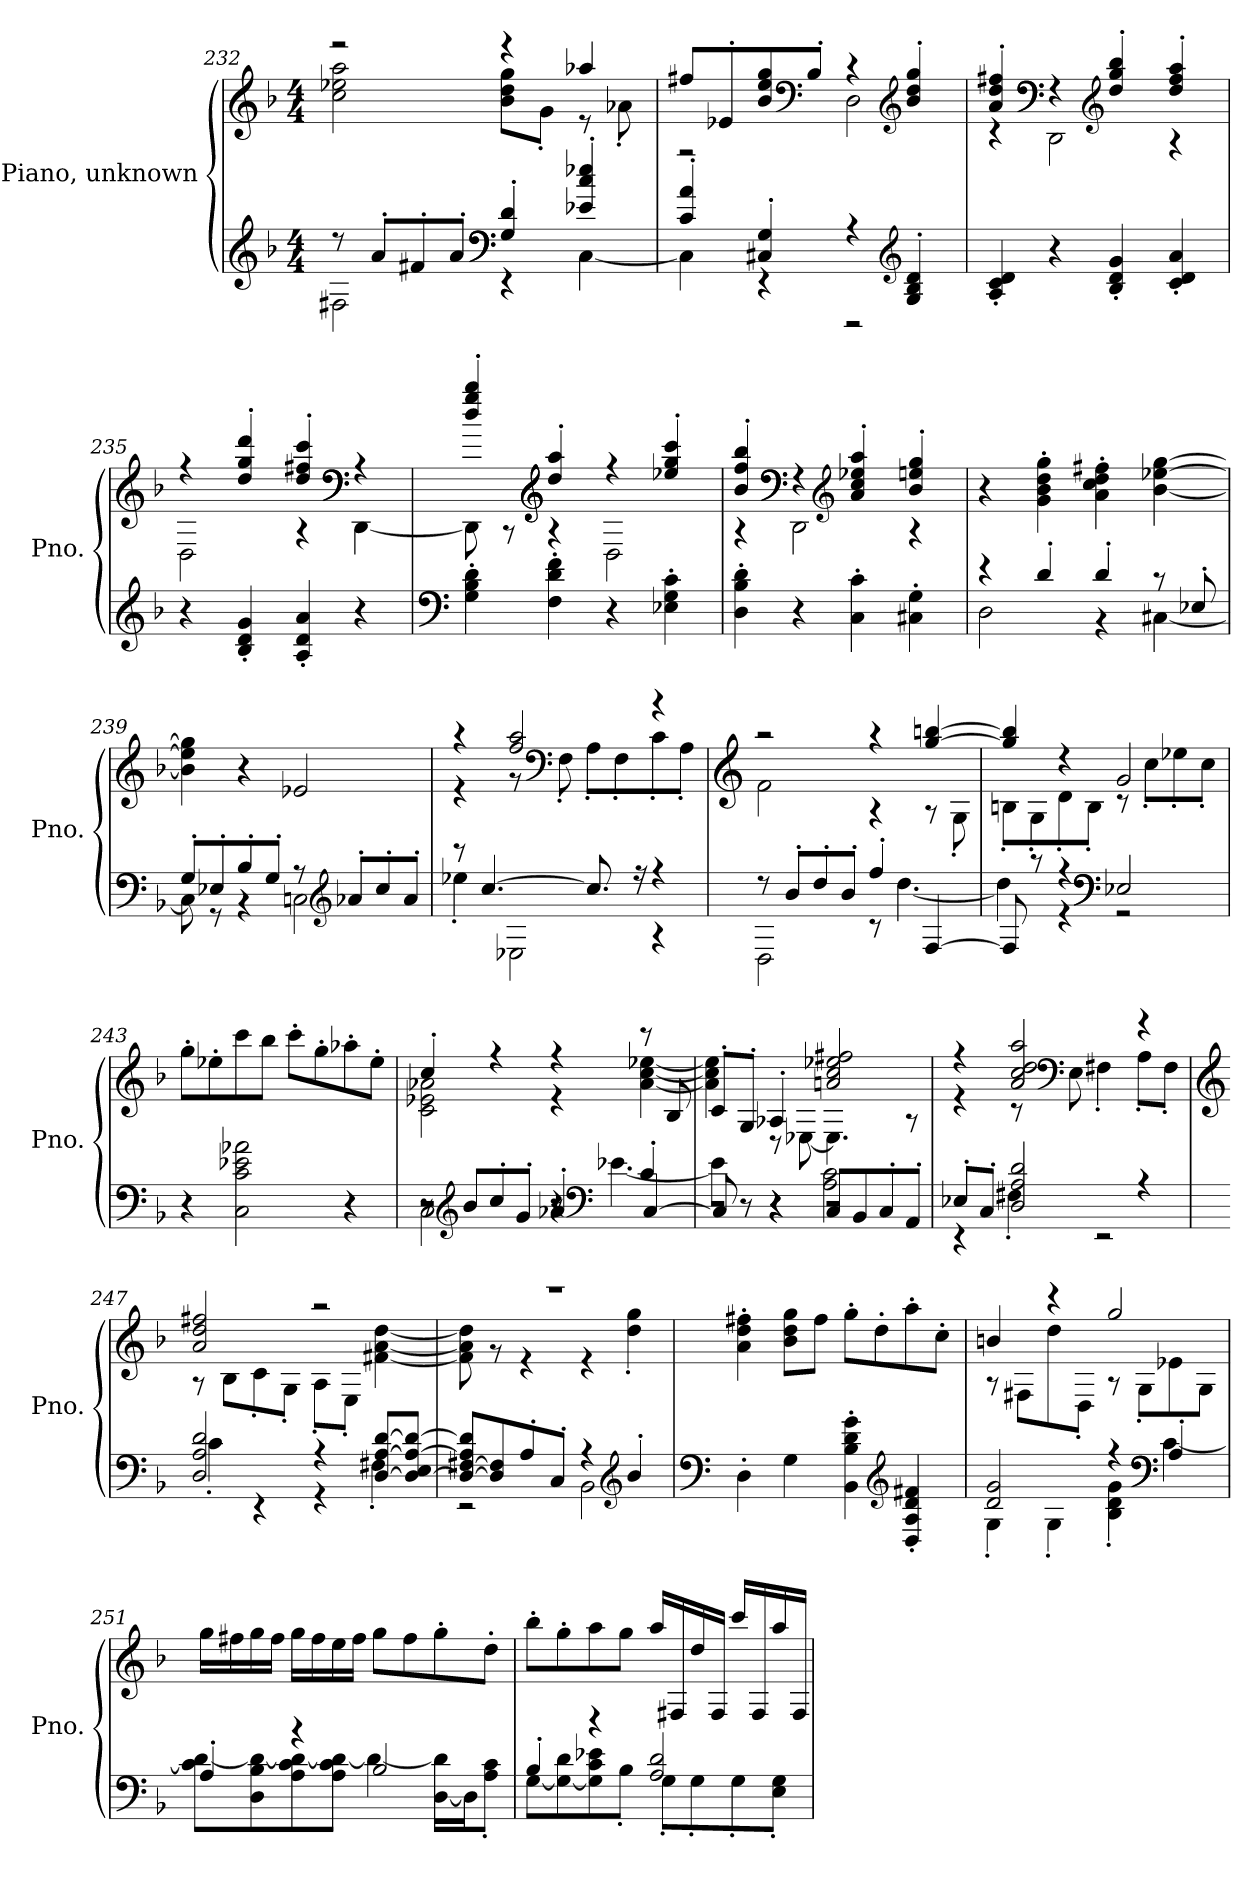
**kern	**kern
*part1	*part1
*staff2	*staff1
*I"Piano, unknown	*
*I'Pno.	*
*clefG2	*clefG2
*k[b-]	*k[b-]
*M4/4	*M4/4
=232	=232
*^	*^
8r	2F#X\	2r	2cc\ 2ee-X\ 2aa\
8a'/L	.	.	.
8f#X'/	.	.	.
8a'/J	.	.	.
*clefF4	*	*	*
4G/' 4d/'	4r	4r	8b-\ 8dd\ 8gg\L
.	.	.	8g'\J
4e-X/' 4cc/' 4ee-X/'	[4C\	4aa-X/	8r
.	.	.	8a-X'\
!!LO:LB:g=z	!!
=233	=233	=233	=233
4c/' 4a/'	4C\]	8ff#X/L	2r
.	.	8e-X'/	.
4C#X/' 4G/'	4r	8b-/ 8ee/ 8gg/	.
*	*	*clefF4	*
.	.	8B-'/J	.
4r	2r	4r	2D\
*clefG2	*	*clefG2	*
4G/' 4B-/' 4d/'	.	4b-/' 4dd/' 4gg/'	.
*v	*v	*	*
=234	=234	=234
4A/' 4c/' 4d/'	4a/' 4dd/' 4ff#X/'	4r
*	*clefF4	*
4r	4r	2DD\
*	*clefG2	*
4B-/' 4d/' 4g/'	4dd/' 4gg/' 4bb-/'	.
4c/' 4d/' 4a/'	4dd/' 4ff#/' 4aa/'	4r
=235	=235	=235
4r	4r	2D\
4B-/' 4d/' 4g/'	4dd/' 4gg/' 4ddd/'	.
4A/' 4d/' 4a/'	4dd/' 4ff#X/' 4ccc/'	4r
*	*clefF4	*
4r	4r	[4DD\
=236	=236	=236
*clefF4	*	*
4G\' 4B-\' 4d\'	4dd/' 4gg/' 4bb-/'	8DD\]
.	.	8r
*	*clefG2	*
4F\' 4d\' 4f\'	4dd/' 4aa/'	4r
4r	4r	2D\
4E-X\' 4G\' 4c\'	4ee-X/' 4gg/' 4ccc/'	.
!!LO:LB:g=z	!!
=237	=237	=237
4D\' 4B-\' 4d\'	4b-/' 4ff/' 4bb-/'	4r
*	*clefF4	*
4r	4r	2DD\
*	*clefG2	*
4C\' 4c\'	4a/' 4cc/' 4ee-X/' 4aa/'	.
4C#X\' 4G\'	4b-/' 4een/' 4gg/'	4r
*	*v	*v
=238	=238
*^	*
4r	2D\	4r
4d'/	.	4g\' 4b-\' 4dd\' 4gg\'
4d'/	4r	4a\' 4cc\' 4dd\' 4ff#X\'
8r	[4C#X\	[4b-\ [4ee-X\ [4gg\
8E-X'/	.	.
=239	=239	=239
8G'/L	8C#\]	4b-\] 4ee-\] 4gg\]
8E-X'/	8r	.
8B-'/	4r	4r
8G'/J	.	.
8r	2Cn\	2e-X/
*clefG2	*	*
8a-X'/L	.	.
8cc'/	.	.
8a-'/J	.	.
=240	=240	=240
*	*	*^
8r	4ee-X'\	4r	4r
[4.cc/	.	.	.
.	2E-X\	2ff/ 2aa/	8r
*	*	*clefF4	*
.	.	.	8F'\
8.cc/]	.	.	8A'\L
.	.	.	8F'\
16r	.	.	.
4r	4r	4r	8c'\
.	.	.	8A'\J
!!LO:LB:g=z	!!
=241	=241	=241	=241
*	*	*clefG2	*
8r	2D\	2r	2f\
8b-'/L	.	.	.
8dd'/	.	.	.
8b-'/J	.	.	.
4ff'/	8r	4r	4r
.	[4.dd\	.	.
[4F/	.	[4gg/ [4bbn/	8r
.	.	.	8G'\
=242	=242	=242	=242
8F/]	4dd\]	4gg/] 4bb/]	8Bn'\L
8r	.	.	8G'\
4r	4r	4r	8d'\
.	.	.	8B'\J
*clefF4	*	*	*
2E-X/	2r	2g/	8r
.	.	.	8cc'\L
.	.	.	8ee-X'\
.	.	.	8cc'\J
*v	*v	*	*
*	*v	*v
=243	=243
4r	8gg'\L
.	8ee-X'\
2C\ 2c\ 2e-X\ 2a-X\	8ccc\
.	8bb-\J
.	8ccc'\L
.	8gg'\
4r	8aa-X'\
.	8ee-'\J
!!LO:LB:g=z
=244	=244
*^	*^
*	*^	*	*
8r	2C\	2r	4cc'/	2c\ 2e-X\ 2a-X\
*clefG2	*	*	*	*
8b-/L	.	.	.	.
8cc'/	.	.	4r	.
8g'/J	.	.	.	.
4a-X'/	8r	4r	4r	4r
*clefF4	*	*	*	*
.	[4.e-X\	.	.	.
4c'/	.	[4C/	8r	[4a-\ [4cc\ [4ee-X\
.	.	.	8B-/	.
=245	=245	=245	=245	=245
2r	4e-\]	8C/]	8c'/L	4a-\] 4cc\] 4ee-\]
.	.	8r	8G'/J	.
.	4r	4r	4A-X'/	8r
.	.	.	.	[8E-X\
8C/L	2A\ 2c\	2r	2an/ 2cc/ 2ee-X/ 2ff#X/	4.E-\]
8BB-/	.	.	.	.
8C'/	.	.	.	.
8AA'/J	.	.	.	8r
*	*v	*v	*	*
=246	=246	=246	=246
8E-X'/L	4r	4r	4r
8C'/J	.	.	.
2D/ 2A/ 2d/	4F#X'\	2a/ 2cc/ 2dd/ 2aa/	8r
*	*	*clefF4	*
.	.	.	8E\
.	2r	.	4F#X'\
4r	.	4r	8A'\L
.	.	.	8F#'\J
!!LO:LB:g=z	!!
=247	=247	=247	=247
*	*	*clefG2	*
2D/ 2A/ 2d/	4c'\	2a/ 2dd/ 2ff#X/	8r
.	.	.	8B-\L
.	4r	.	8c'\
.	.	.	8G'\J
4r	4r	2r	8A'\L
.	.	.	8E'\J
[8D/ [8A/ [8d/L	4F#X'\	.	[4f#X\ [4a\ [4dd\
8D/_ 8E/ 8A/_ 8d/_J	.	.	.
=248	=248	=248	=248
8D/_ [8F#X/ 8A/] 8d/]L	2r	1r	8f#\] 8a\] 8dd\]
8D/] 8F#/]	.	.	8r
8A'/	.	.	4r
8C'/J	.	.	.
4r	2BB-\	.	4r
*clefG2	*	*	*
4b-'/	.	.	4dd\' 4gg\'
*v	*v	*	*
*	*v	*v
=249	=249
*clefF4	*
4D'\	4a\' 4dd\' 4ff#X\'
4G\	8b-\ 8dd\ 8gg\L
.	8ff#\J
4BB-\' 4B-\' 4d\' 4g\'	8gg'\L
.	8dd'\
*clefG2	*
4D/' 4A/' 4d/' 4f#X/'	8aa'\
.	8cc'\J
=250	=250
*^	*^
2d/ 2g/	4G'\	4bn/	8r
.	.	.	8F#X\L
.	4G'\	4r	8dd\
.	.	.	8D'\J
4r	4B-\' 4d\' 4g\'	2gg/	8r
.	.	.	8G'\L
*clefF4	*	*	*
4A'/	[4c\	.	8e-X\
.	.	.	8G\J
*	*	*v	*v
!!LO:PB:g=z
=251	=251	=251
4A'/	8c\] [8d\L	16gg\LL
.	.	16ff#X\
.	8D\ 8B-\ 8d\_	16gg\
.	.	16ff#\JJ
4r	8A\ 8c\ 8d\_	16gg\LL
.	.	16ff#\
.	8A\ 8c\ 8d\_J	16ee\
.	.	16ff#\JJ
2B-/	4d\_	8gg\L
.	.	8ff#\
.	[16D\ 16d\]LL	8gg'\
.	16D\J]	.
.	8A\' 8c\'J	8dd'\J
=252	=252	=252
4B-'/	[8G\L	8bb-'\L
.	8G\_ 8d\	8gg'\
4r	8G\] 8c\ 8e-X\	8aa\
.	8B-'\J	8gg\J
2A/ 2d/	8G'\L	16aa/LL
.	.	16F#X/
.	8G'\	16dd/
.	.	16F#/JJ
.	8G'\	16ccc/LL
.	.	16F#/
.	8E\' 8G\'J	16aa/
.	.	16F#/JJ
*v	*v	*
=	=
*-	*-
